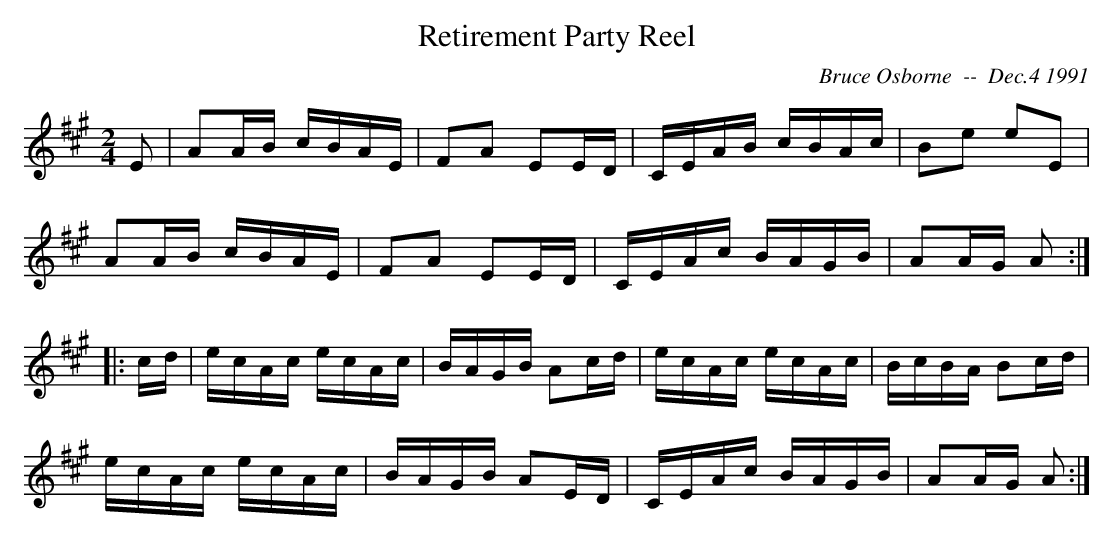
X:1
T:Retirement Party Reel
C:Bruce Osborne  --  Dec.4 1991
M:2/4
L:1/16
K:A
E2|A2AB cBAE|F2A2 E2ED|CEAB cBAc|B2e2 e2E2|!
A2AB cBAE|F2A2 E2ED|CEAc BAGB|A2AG A2:|!
|:cd|ecAc ecAc|BAGB A2cd|ecAc ecAc|BcBA B2cd|!
ecAc ecAc|BAGB A2ED|CEAc BAGB|A2AG A2:|!
